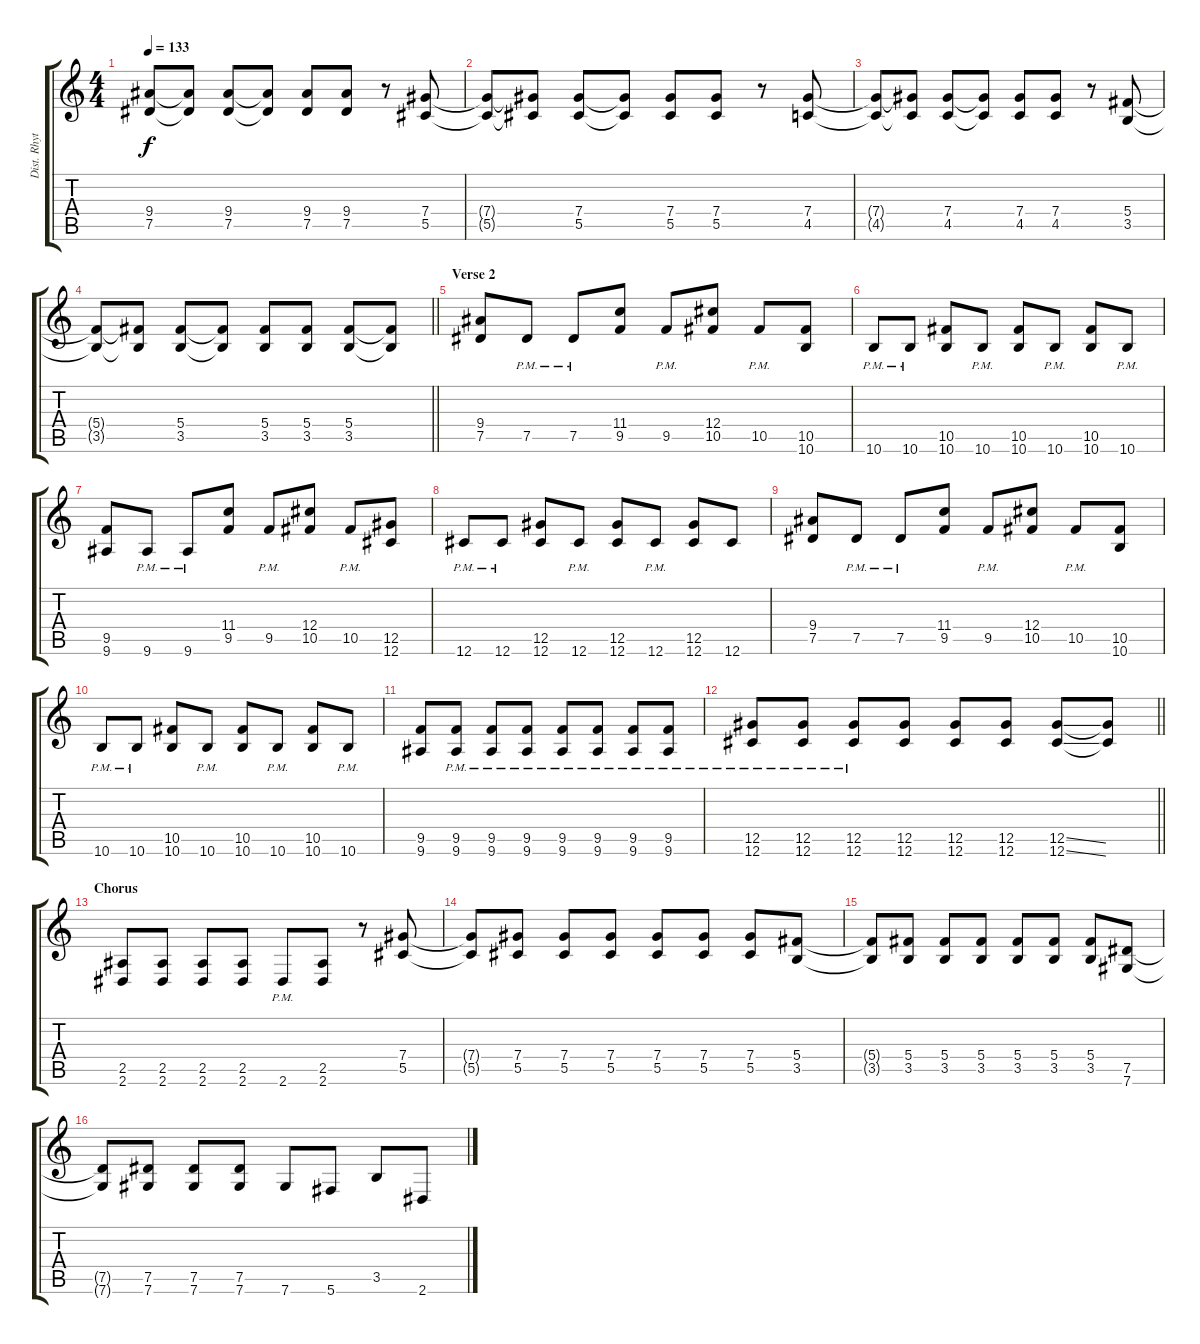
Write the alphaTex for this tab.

\track ("Dist. Rhytm Guitar [L]" "Dist. Rhyt") {instrument distortionguitar}
\staff {score tabs}
\tuning (Eb4 Bb3 Gb3 Db3 Ab2 Db2) {hide}
\ts (4 4)
\tempo 133
\clef g2
\ks c
(9.4{t} 7.5{t}).8{dy f} (9.4{t} 7.5{t}).8 (9.4 7.5).8 (9.4{t} 7.5{t}).8 (9.4 7.5).8 (9.4 7.5).8 r.8 (7.4 5.5).8 |
(7.4{t} 5.5{t}).8 (7.4{t} 5.5{t}).8 (7.4 5.5).8 (7.4{t} 5.5{t}).8 (7.4 5.5).8 (7.4 5.5).8 r.8 (7.4 4.5).8 |
(7.4{t} 4.5{t}).8 (7.4{t} 4.5{t}).8 (7.4 4.5).8 (7.4{t} 4.5{t}).8 (7.4 4.5).8 (7.4 4.5).8 r.8 (5.4 3.5).8 |
\barLineRight lightlight
(5.4{t} 3.5{t}).8 (5.4{t} 3.5{t}).8 (5.4 3.5).8 (5.4{t} 3.5{t}).8 (5.4 3.5).8 (5.4 3.5).8 (5.4 3.5).8 (5.4{t} 3.5{t}).8 |
\section ("" "Verse 2")
(9.4 7.5).8 7.5{pm}.8 7.5{pm}.8 (11.4 9.5).8 9.5{pm}.8 (12.4 10.5).8 10.5{pm}.8 (10.5 10.6).8 |
10.6{pm}.8 10.6{pm}.8 (10.5 10.6).8 10.6{pm}.8 (10.5 10.6).8 10.6{pm}.8 (10.5 10.6).8 10.6{pm}.8 |
(9.5 9.6).8 9.6{pm}.8 9.6{pm}.8 (11.4 9.5).8 9.5{pm}.8 (12.4 10.5).8 10.5{pm}.8 (12.5 12.6).8 |
12.6{pm}.8 12.6{pm}.8 (12.5 12.6).8 12.6{pm}.8 (12.5 12.6).8 12.6{pm}.8 (12.5 12.6).8 12.6.8 |
(9.4 7.5).8 7.5{pm}.8 7.5{pm}.8 (11.4 9.5).8 9.5{pm}.8 (12.4 10.5).8 10.5{pm}.8 (10.5 10.6).8 |
10.6{pm}.8 10.6{pm}.8 (10.5 10.6).8 10.6{pm}.8 (10.5 10.6).8 10.6{pm}.8 (10.5 10.6).8 10.6{pm}.8 |
(9.5 9.6).8 (9.5{pm} 9.6{pm}).8 (9.5{pm} 9.6{pm}).8 (9.5{pm} 9.6{pm}).8 (9.5{pm} 9.6{pm}).8 (9.5{pm} 9.6{pm}).8 (9.5{pm} 9.6{pm}).8 (9.5{pm} 9.6{pm}).8 |
\barLineRight lightlight
(12.5{pm} 12.6{pm}).8 (12.5{pm} 12.6{pm}).8 (12.5{pm} 12.6{pm}).8 (12.5 12.6).8 (12.5 12.6).8 (12.5 12.6).8 (12.5{ss} 12.6{ss}).8 (12.5{t} 12.6{t}).8 |
\section ("" "Chorus")
(2.5 2.6).8 (2.5 2.6).8 (2.5 2.6).8 (2.5 2.6).8 2.6{pm}.8 (2.5 2.6).8 r.8 (7.4 5.5).8 |
(7.4{t} 5.5{t}).8 (7.4 5.5).8 (7.4 5.5).8 (7.4 5.5).8 (7.4 5.5).8 (7.4 5.5).8 (7.4 5.5).8 (5.4 3.5).8 |
(5.4{t} 3.5{t}).8 (5.4 3.5).8 (5.4 3.5).8 (5.4 3.5).8 (5.4 3.5).8 (5.4 3.5).8 (5.4 3.5).8 (7.5 7.6).8 |
(7.5{t} 7.6{t}).8 (7.5 7.6).8 (7.5 7.6).8 (7.5 7.6).8 7.6.8 5.6.8 3.5.8 2.6.8
